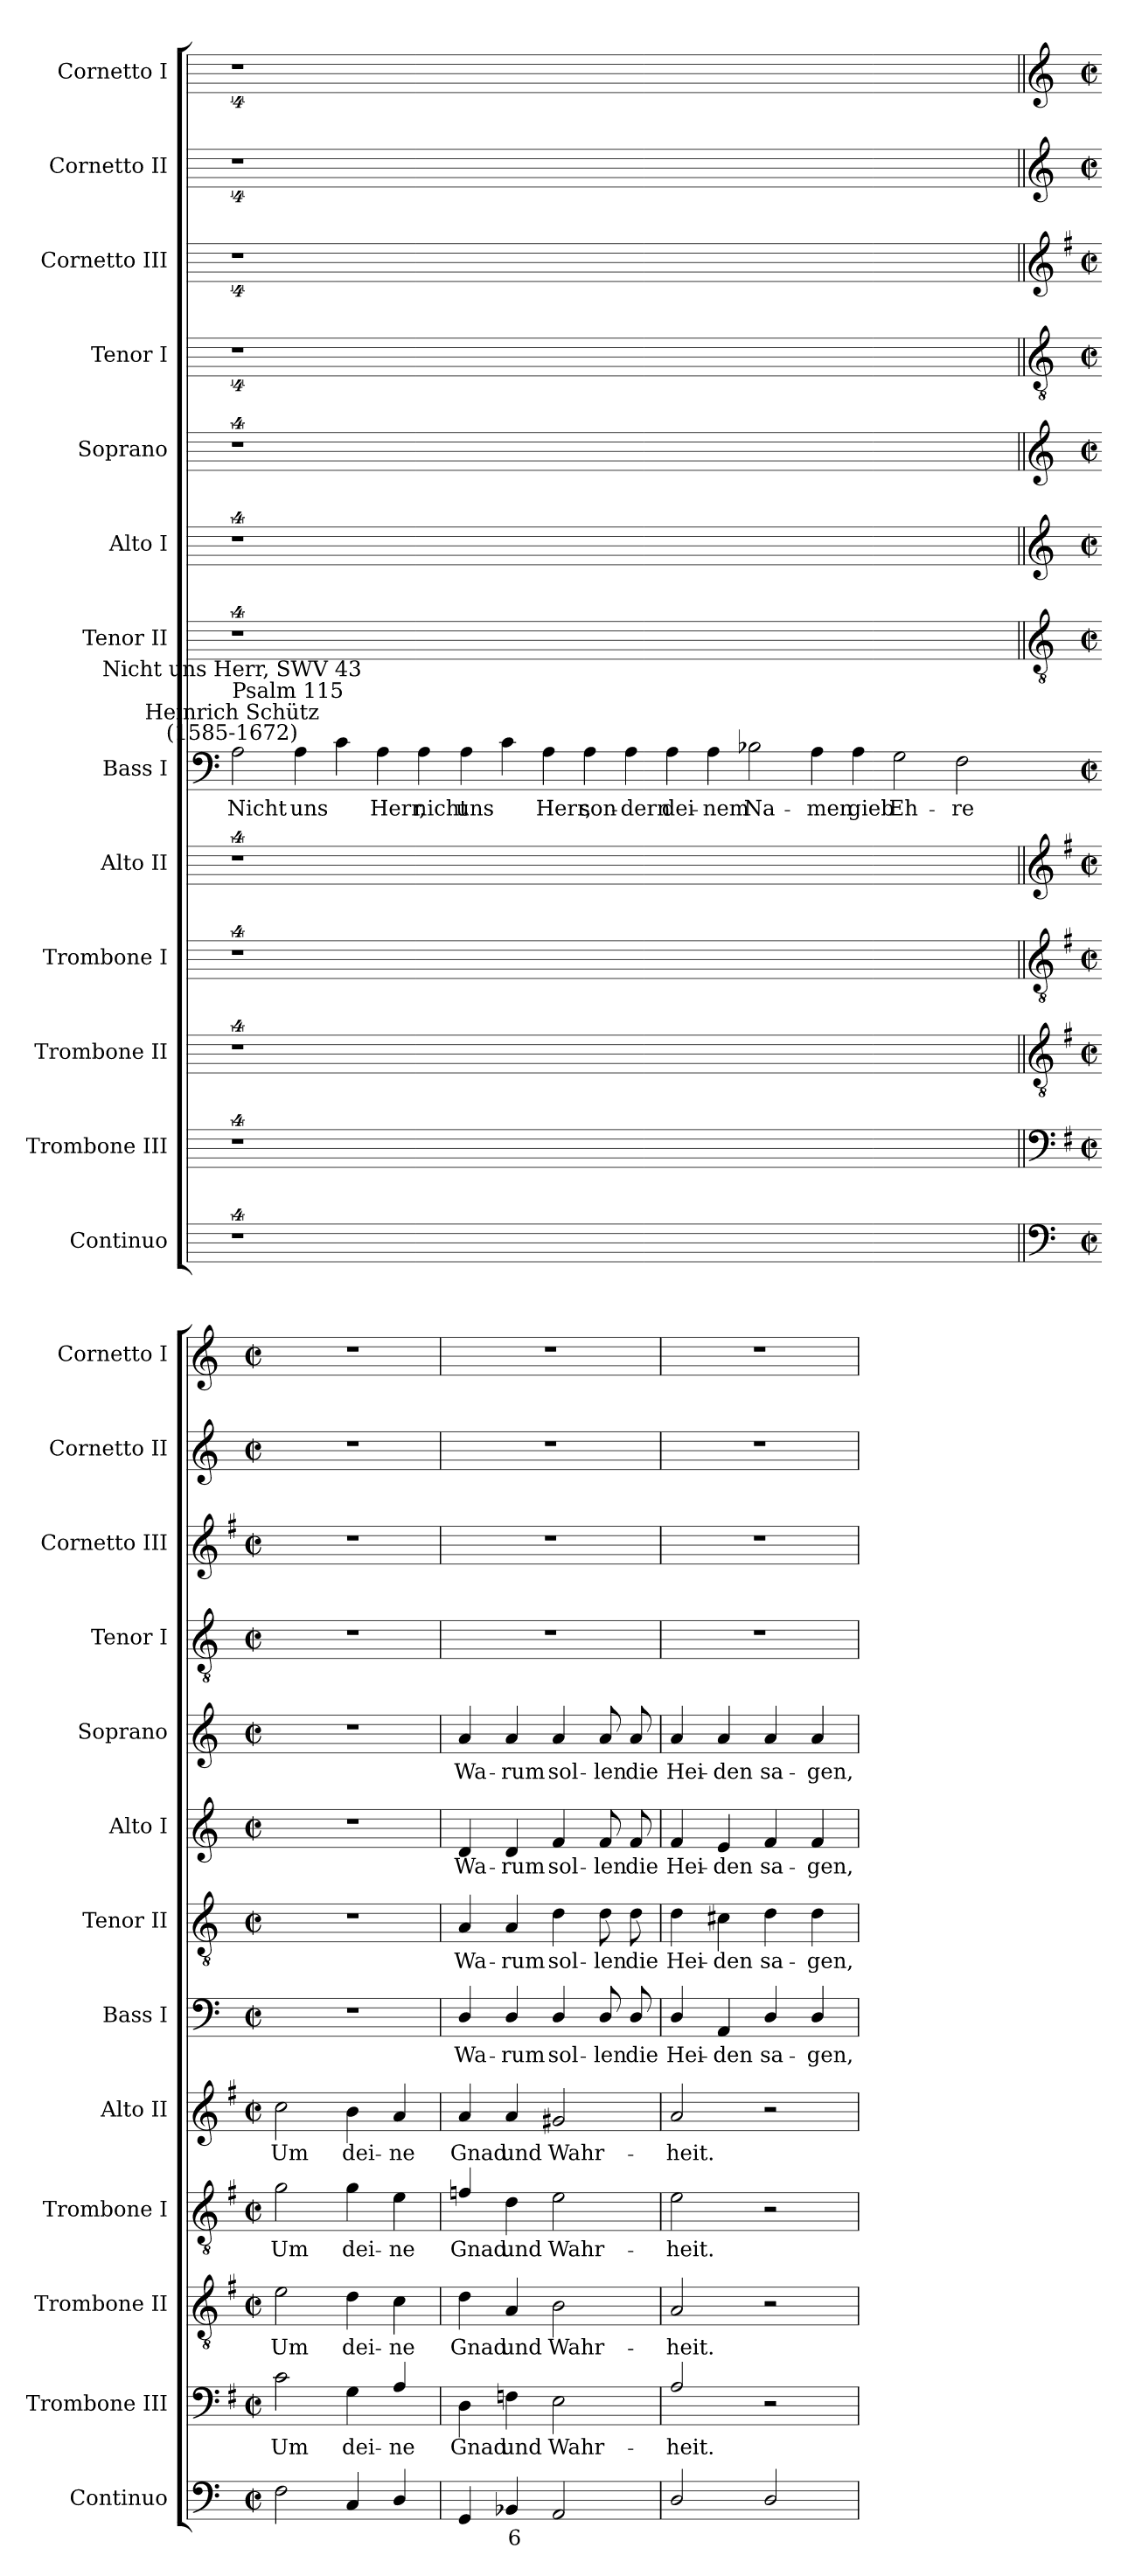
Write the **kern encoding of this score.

**kern	**text	**kern	**text	**kern	**text	**kern	**text	**kern	**text	**kern	**text	**kern	**text	**kern	**text	**kern	**text	**kern	**kern	**kern	**kern
*part13	*part13	*part12	*part12	*part11	*part11	*part10	*part10	*part9	*part9	*part8	*part8	*part7	*part7	*part6	*part6	*part5	*part5	*part4	*part3	*part2	*part1
*staff13	*staff13	*staff12	*staff12	*staff11	*staff11	*staff10	*staff10	*staff9	*staff9	*staff8	*staff8	*staff7	*staff7	*staff6	*staff6	*staff5	*staff5	*staff4	*staff3	*staff2	*staff1
*I"Continuo	*	*I"Trombone III	*	*I"Trombone II	*	*I"Trombone I	*	*I"Alto II	*	*I"Bass I	*	*I"Tenor II	*	*I"Alto I	*	*I"Soprano	*	*I"Tenor I	*I"Cornetto III	*I"Cornetto II	*I"Cornetto I
*I'Continuo	*	*I'Trombone III	*	*I'Trombone II	*	*I'Trombone I	*	*I'Alto II	*	*I'Bass I	*	*I'Tenor II	*	*I'Alto I	*	*I'Soprano	*	*I'Tenor I	*I'Cornetto III	*I'Cornetto II	*I'Cornetto I
*	*	*	*	*	*	*	*	*	*	*clefF4	*	*	*	*	*	*	*	*	*	*	*
*	*	*ITrd4c7	*	*ITrd4c7	*	*ITrd4c7	*	*ITrd4c7	*	*	*	*	*	*	*	*	*	*	*ITrd4c7	*	*
*	*	*	*	*	*	*	*	*	*	*k[]	*	*	*	*	*	*	*	*	*	*	*
*	*	*	*	*	*	*	*	*	*	*C:	*	*	*	*	*	*	*	*	*	*	*
=	=	=	=	=	=	=	=	=	=	=	=	=	=	=	=	=	=	=	=	=	=
!	!	!	!	!	!	!	!	!	!	!LO:TX:a:cj:t=Heinrich Schütz\n(1585-1672)	!	!	!	!	!	!	!	!	!	!	!
!	!	!	!	!	!	!	!	!	!	!LO:TX:a:t=Psalm 115	!	!	!	!	!	!	!	!	!	!	!
!	!	!	!	!	!	!	!	!	!	!LO:TX:a:cj:t=Nicht uns Herr, SWV 43	!	!	!	!	!	!	!	!	!	!	!
!	!	!	!	!	!	!	!	!	!	!	!LO:LY:b	!	!	!	!	!	!	!	!	!	!
4%21r	.	4%21r	.	4%21r	.	4%21r	.	4%21r	.	2A	Nicht	4%21r	.	4%21r	.	4%21r	.	4%21r	4%21r	4%21r	4%21r
!	!	!	!	!	!	!	!	!	!	!	!LO:LY:b	!	!	!	!	!	!	!	!	!	!
.	.	.	.	.	.	.	.	.	.	4A	uns	.	.	.	.	.	.	.	.	.	.
.	.	.	.	.	.	.	.	.	.	4c	.	.	.	.	.	.	.	.	.	.	.
!	!	!	!	!	!	!	!	!	!	!	!LO:LY:b	!	!	!	!	!	!	!	!	!	!
.	.	.	.	.	.	.	.	.	.	4A	Herr,	.	.	.	.	.	.	.	.	.	.
!	!	!	!	!	!	!	!	!	!	!	!LO:LY:b	!	!	!	!	!	!	!	!	!	!
.	.	.	.	.	.	.	.	.	.	4A	nicht	.	.	.	.	.	.	.	.	.	.
!	!	!	!	!	!	!	!	!	!	!	!LO:LY:b	!	!	!	!	!	!	!	!	!	!
.	.	.	.	.	.	.	.	.	.	4A	uns	.	.	.	.	.	.	.	.	.	.
.	.	.	.	.	.	.	.	.	.	4c	.	.	.	.	.	.	.	.	.	.	.
!	!	!	!	!	!	!	!	!	!	!	!LO:LY:b	!	!	!	!	!	!	!	!	!	!
.	.	.	.	.	.	.	.	.	.	4A	Herr,	.	.	.	.	.	.	.	.	.	.
!	!	!	!	!	!	!	!	!	!	!	!LO:LY:b	!	!	!	!	!	!	!	!	!	!
.	.	.	.	.	.	.	.	.	.	4A	son-	.	.	.	.	.	.	.	.	.	.
!	!	!	!	!	!	!	!	!	!	!	!LO:LY:b	!	!	!	!	!	!	!	!	!	!
.	.	.	.	.	.	.	.	.	.	4A	-dern	.	.	.	.	.	.	.	.	.	.
!	!	!	!	!	!	!	!	!	!	!	!LO:LY:b	!	!	!	!	!	!	!	!	!	!
.	.	.	.	.	.	.	.	.	.	4A	dei-	.	.	.	.	.	.	.	.	.	.
!	!	!	!	!	!	!	!	!	!	!	!LO:LY:b	!	!	!	!	!	!	!	!	!	!
.	.	.	.	.	.	.	.	.	.	4A	-nem	.	.	.	.	.	.	.	.	.	.
!	!	!	!	!	!	!	!	!	!	!	!LO:LY:b	!	!	!	!	!	!	!	!	!	!
.	.	.	.	.	.	.	.	.	.	2B-X	Na-	.	.	.	.	.	.	.	.	.	.
!	!	!	!	!	!	!	!	!	!	!	!LO:LY:b	!	!	!	!	!	!	!	!	!	!
.	.	.	.	.	.	.	.	.	.	4A	-men	.	.	.	.	.	.	.	.	.	.
!	!	!	!	!	!	!	!	!	!	!	!LO:LY:b	!	!	!	!	!	!	!	!	!	!
.	.	.	.	.	.	.	.	.	.	4A	gieb	.	.	.	.	.	.	.	.	.	.
!	!	!	!	!	!	!	!	!	!	!	!LO:LY:b	!	!	!	!	!	!	!	!	!	!
.	.	.	.	.	.	.	.	.	.	2G	Eh-	.	.	.	.	.	.	.	.	.	.
!	!	!	!	!	!	!	!	!	!	!	!LO:LY:b	!	!	!	!	!	!	!	!	!	!
.	.	.	.	.	.	.	.	.	.	2F	-re	.	.	.	.	.	.	.	.	.	.
!!LO:LB:g=z
=1||	=1||	=1||	=1||	=1||	=1||	=1||	=1||	=1||	=1||	=1-	=1||	=1||	=1||	=1||	=1||	=1||	=1||	=1||	=1||	=1||	=1||
*clefF4	*	*clefF4	*	*clefGv2	*	*clefGv2	*	*clefG2	*	*	*	*clefGv2	*	*clefG2	*	*clefG2	*	*clefGv2	*clefG2	*clefG2	*clefG2
*k[]	*	*k[]	*	*k[]	*	*k[]	*	*k[]	*	*	*	*k[]	*	*k[]	*	*k[]	*	*k[]	*k[]	*k[]	*k[]
*C:	*	*C:	*	*C:	*	*C:	*	*C:	*	*	*	*C:	*	*C:	*	*C:	*	*C:	*C:	*C:	*C:
*M2/2	*	*M2/2	*	*M2/2	*	*M2/2	*	*M2/2	*	*M2/2	*	*M2/2	*	*M2/2	*	*M2/2	*	*M2/2	*M2/2	*M2/2	*M2/2
*met(c|)	*	*met(c|)	*	*met(c|)	*	*met(c|)	*	*met(c|)	*	*met(c|)	*	*met(c|)	*	*met(c|)	*	*met(c|)	*	*met(c|)	*met(c|)	*met(c|)	*met(c|)
!	!	!	!LO:LY:b	!	!LO:LY:b	!	!LO:LY:b	!	!LO:LY:b	!	!	!	!	!	!	!	!	!	!	!	!
2F	.	2F	Um	2A	Um	2c	Um	2f	Um	1r	.	1r	.	1r	.	1r	.	1r	1r	1r	1r
!	!	!	!LO:LY:b	!	!LO:LY:b	!	!LO:LY:b	!	!LO:LY:b	!	!	!	!	!	!	!	!	!	!	!	!
4C	.	4C	dei-	4G	dei-	4c	dei-	4e	dei-	.	.	.	.	.	.	.	.	.	.	.	.
!	!	!	!LO:LY:b	!	!LO:LY:b	!	!LO:LY:b	!	!LO:LY:b	!	!	!	!	!	!	!	!	!	!	!	!
4D/	.	4D/	-ne	4F	-ne	4A	-ne	4d	-ne	.	.	.	.	.	.	.	.	.	.	.	.
=1A	=1A	=1A	=1A	=1A	=1A	=1A	=1A	=1A	=1A	=1A	=1A	=1A	=1A	=1A	=1A	=1A	=1A	=1A	=1A	=1A	=1A
!	!	!	!LO:LY:b	!	!LO:LY:b	!	!LO:LY:b	!	!LO:LY:b	!	!LO:LY:b	!	!LO:LY:b	!	!LO:LY:b	!	!LO:LY:b	!	!	!	!
4GG	.	4GG	Gnad	4G	Gnad	4B-X/	Gnad	4d	Gnad	4D/	Wa-	4A	Wa-	4d	Wa-	4a	Wa-	1r	1r	1r	1r
!	!LO:LY:b	!	!LO:LY:b	!	!LO:LY:b	!	!LO:LY:b	!	!LO:LY:b	!	!LO:LY:b	!	!LO:LY:b	!	!LO:LY:b	!	!LO:LY:b	!	!	!	!
4BB-X	6	4BB-X	und	4D	und	4G	und	4d	und	4D/	-rum	4A	-rum	4d	-rum	4a	-rum	.	.	.	.
!	!	!	!LO:LY:b	!	!LO:LY:b	!	!LO:LY:b	!	!LO:LY:b	!	!LO:LY:b	!	!LO:LY:b	!	!LO:LY:b	!	!LO:LY:b	!	!	!	!
2AA	.	2AA	Wahr-	2E	Wahr-	2A	Wahr-	2c#X	Wahr-	4D/	sol-	4d	sol-	4f	sol-	4a	sol-	.	.	.	.
!	!	!	!	!	!	!	!	!	!	!	!LO:LY:b	!	!LO:LY:b	!	!LO:LY:b	!	!LO:LY:b	!	!	!	!
.	.	.	.	.	.	.	.	.	.	8D/	-len	8d	-len	8f	-len	8a	-len	.	.	.	.
!	!	!	!	!	!	!	!	!	!	!	!LO:LY:b	!	!LO:LY:b	!	!LO:LY:b	!	!LO:LY:b	!	!	!	!
.	.	.	.	.	.	.	.	.	.	8D/	die	8d	die	8f	die	8a	die	.	.	.	.
=2	=2	=2	=2	=2	=2	=2	=2	=2	=2	=2	=2	=2	=2	=2	=2	=2	=2	=2	=2	=2	=2
!	!	!	!LO:LY:b	!	!LO:LY:b	!	!LO:LY:b	!	!LO:LY:b	!	!LO:LY:b	!	!LO:LY:b	!	!LO:LY:b	!	!LO:LY:b	!	!	!	!
2D/	.	2D/	-heit.	2D	-heit.	2A	-heit.	2d	-heit.	4D/	Hei-	4d	Hei-	4f	Hei-	4a	Hei-	1r	1r	1r	1r
!	!	!	!	!	!	!	!	!	!	!	!LO:LY:b	!	!LO:LY:b	!	!LO:LY:b	!	!LO:LY:b	!	!	!	!
.	.	.	.	.	.	.	.	.	.	4AA	-den	4c#X	-den	4e	-den	4a	-den	.	.	.	.
!	!	!	!	!	!	!	!	!	!	!	!LO:LY:b	!	!LO:LY:b	!	!LO:LY:b	!	!LO:LY:b	!	!	!	!
2D/	.	2r	.	2r	.	2r	.	2r	.	4D/	sa-	4d	sa-	4f	sa-	4a	sa-	.	.	.	.
!	!	!	!	!	!	!	!	!	!	!	!LO:LY:b	!	!LO:LY:b	!	!LO:LY:b	!	!LO:LY:b	!	!	!	!
.	.	.	.	.	.	.	.	.	.	4D/	-gen,	4d	-gen,	4f	-gen,	4a	-gen,	.	.	.	.
=	=	=	=	=	=	=	=	=	=	=	=	=	=	=	=	=	=	=	=	=	=
*-	*-	*-	*-	*-	*-	*-	*-	*-	*-	*-	*-	*-	*-	*-	*-	*-	*-	*-	*-	*-	*-
